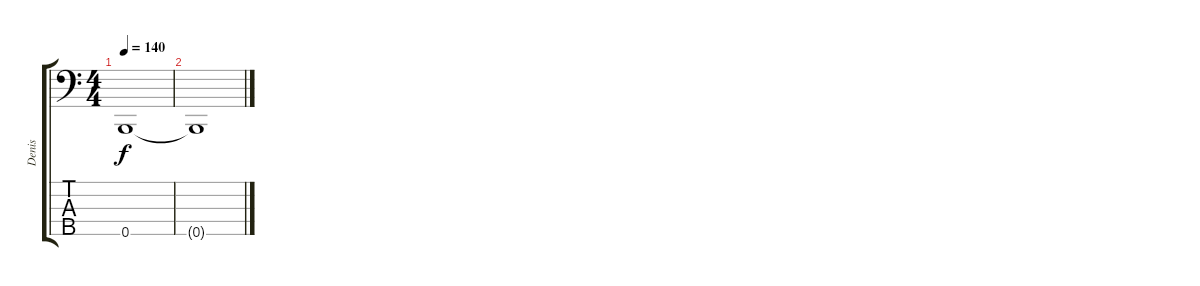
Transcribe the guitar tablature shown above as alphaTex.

\track ("Denis" "Denis") {instrument electricbasspick}
\staff {score tabs}
\tuning (A2 E2 B1 Gb1 B0) {hide}
\ts (4 4)
\tempo 140
\clef f4
\ks c
0.5.1{dy f} |
0.5{t}.1
